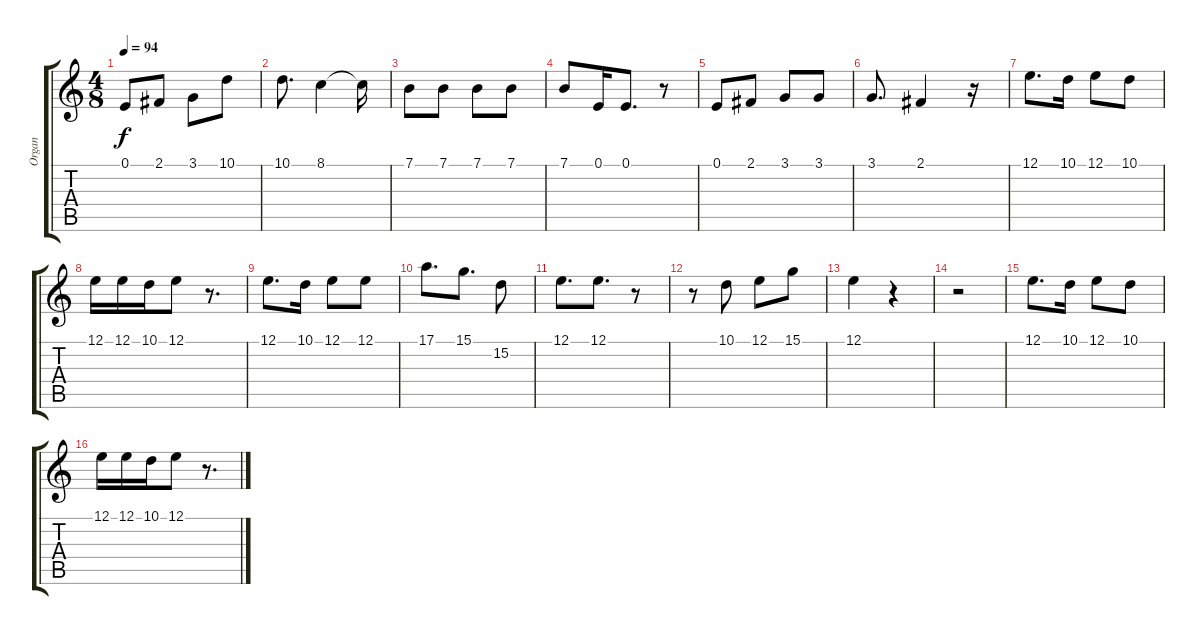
\track ("Organ" "Organ") {instrument lead2sawtooth}
\staff {score tabs}
\tuning (E4 B3 G3 D3 A2 E2) {hide}
\ts (4 8)
\tempo 94
\clef g2
\ks c
0.1.8{dy f} 2.1.8 3.1.8 10.1.8 |
10.1.8{d} 8.1.4 8.1{t}.16 |
7.1.8 7.1.8 7.1.8 7.1.8 |
7.1.8 0.1.16 0.1.8{d} r.8 |
0.1.8 2.1.8 3.1.8 3.1.8 |
3.1.8{d} 2.1.4 r.16 |
12.1.8{d} 10.1.16 12.1.8 10.1.8 |
12.1.16 12.1.16 10.1.16 12.1.8 r.8{d} |
12.1.8{d} 10.1.16 12.1.8 12.1.8 |
17.1.8{d} 15.1.8{d} 15.2.8 |
12.1.8{d} 12.1.8{d} r.8 |
r.8 10.1.8 12.1.8 15.1.8 |
12.1.4 r.4 |
r.2 |
12.1.8{d} 10.1.16 12.1.8 10.1.8 |
12.1.16 12.1.16 10.1.16 12.1.8 r.8{d}
